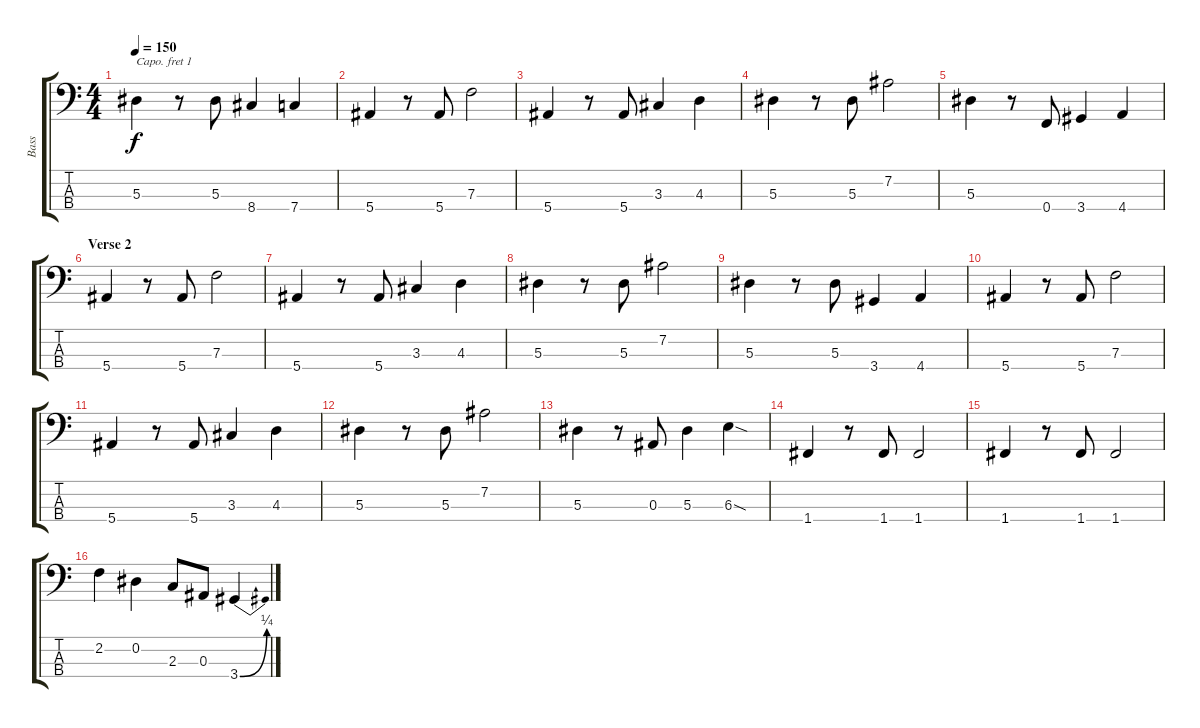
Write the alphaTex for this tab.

\track ("Bass" "Bass") {instrument electricbasspick}
\staff {score tabs}
\capo 1
\tuning (G2 D2 A1 E1) {hide}
\ts (4 4)
\tempo 150
\clef f4
\ks c
5.3.4{dy f} r.8 5.3.8 8.4.4 7.4.4 |
5.4.4 r.8 5.4.8 7.3.2 |
5.4.4 r.8 5.4.8 3.3.4 4.3.4 |
5.3.4 r.8 5.3.8 7.2.2 |
5.3.4 r.8 0.4.8 3.4.4 4.4.4 |
\section ("" "Verse 2")
5.4.4 r.8 5.4.8 7.3.2 |
5.4.4 r.8 5.4.8 3.3.4 4.3.4 |
5.3.4 r.8 5.3.8 7.2.2 |
5.3.4 r.8 5.3.8 3.4.4 4.4.4 |
5.4.4 r.8 5.4.8 7.3.2 |
5.4.4 r.8 5.4.8 3.3.4 4.3.4 |
5.3.4 r.8 5.3.8 7.2.2 |
5.3.4 r.8 0.3.8 5.3.4 6.3{sod}.4 |
1.4.4 r.8 1.4.8 1.4.2 |
1.4.4 r.8 1.4.8 1.4.2 |
2.2.4 0.2.4 2.3.8 0.3.8 3.4{be (bend 0 0 60 1)}.4
